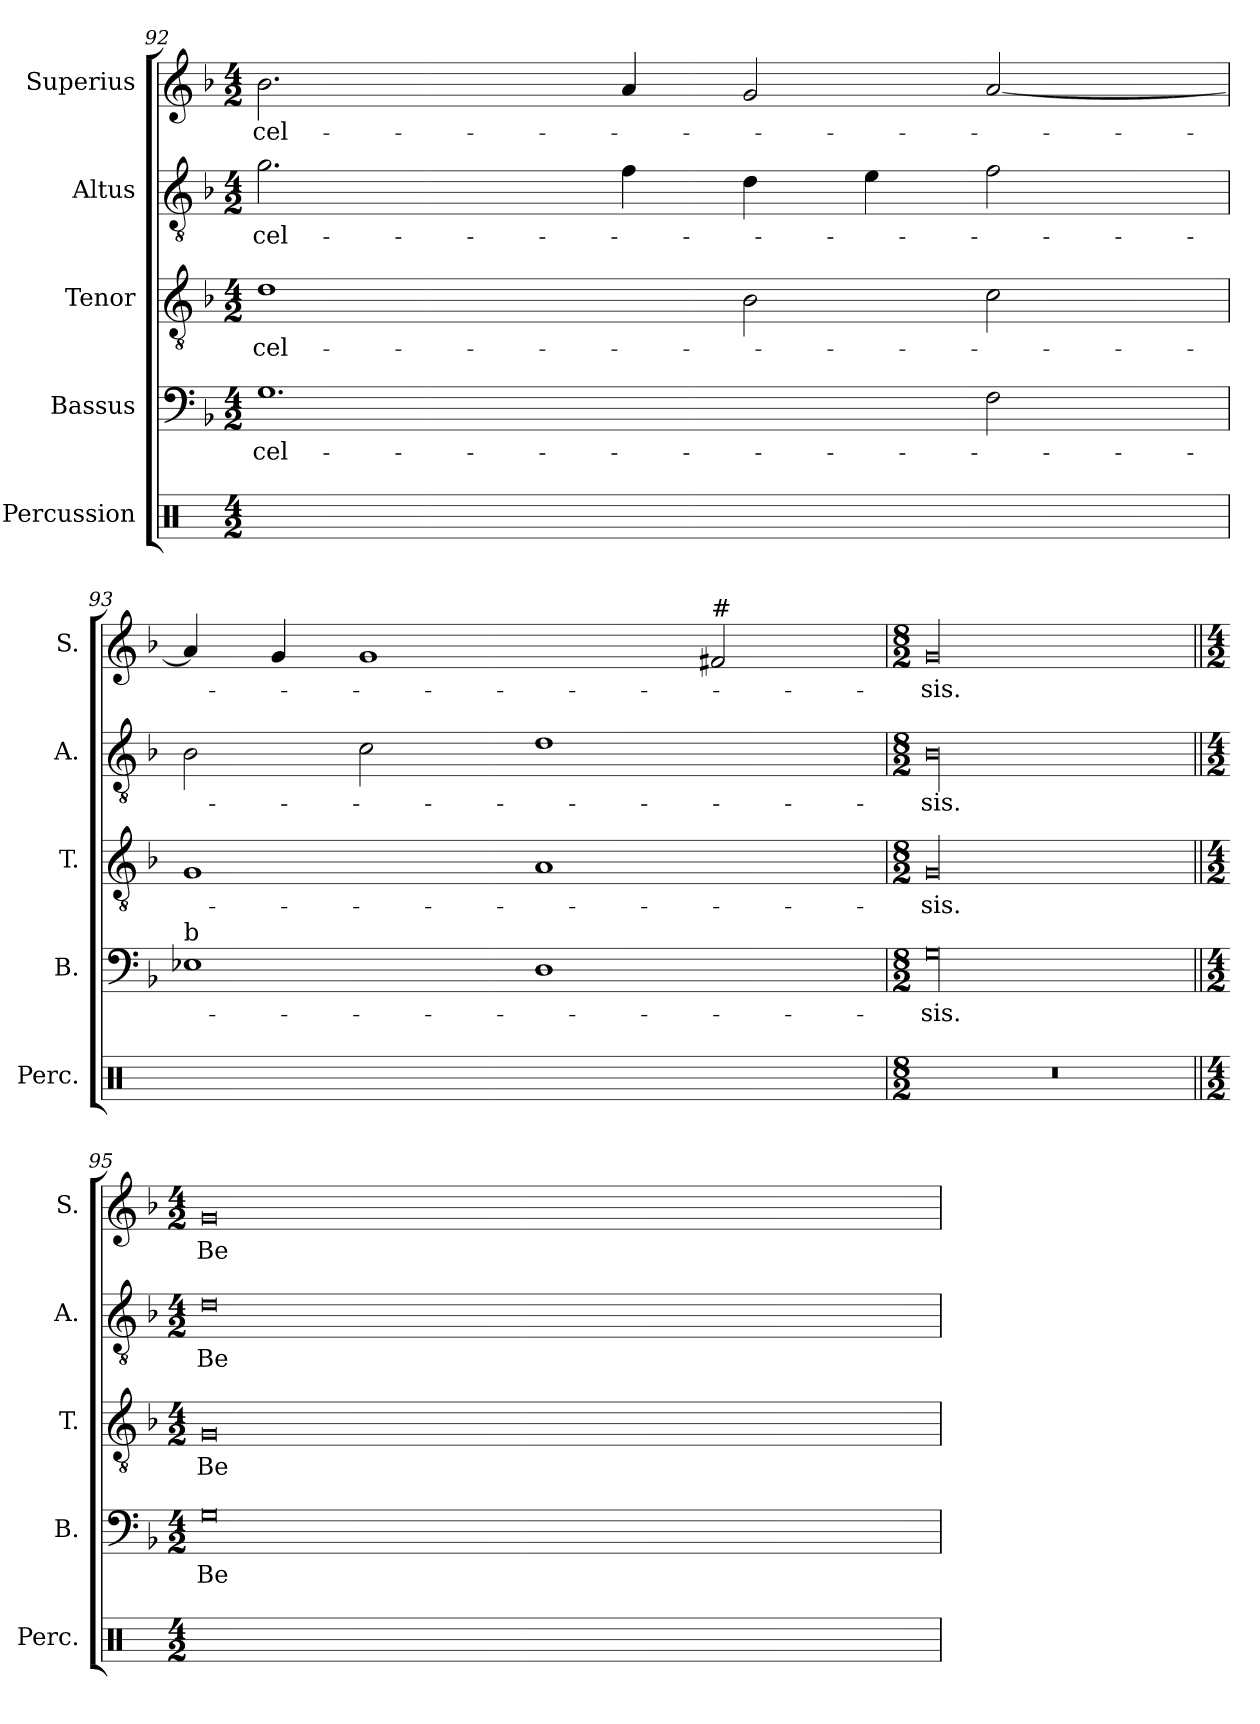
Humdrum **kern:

**kern	**kern	**text	**kern	**text	**kern	**text	**kern	**text
*part5	*part4	*part4	*part3	*part3	*part2	*part2	*part1	*part1
*staff5	*staff4	*staff4	*staff3	*staff3	*staff2	*staff2	*staff1	*staff1
*I"Percussion	*I"Bassus	*	*I"Tenor	*	*I"Altus	*	*I"Superius	*
*I'Perc.	*I'B.	*	*I'T.	*	*I'A.	*	*I'S.	*
*clefX	*clefF4	*	*clefGv2	*	*clefGv2	*	*clefG2	*
*	*	*	*ITrd7c12	*	*ITrd7c12	*	*	*
*k[]	*k[b-]	*	*k[b-]	*	*k[b-]	*	*k[b-]	*
*C:	*F:	*	*F:	*	*F:	*	*F:	*
*M4/2	*M4/2	*	*M4/2	*	*M4/2	*	*M4/2	*
=92	=92	=92	=92	=92	=92	=92	=92	=92
!	!	!LO:LY:b:color=#000000	!	!	!	!	!	!
!	!	!	!	!LO:LY:b:color=#000000	!	!	!	!
!	!	!	!	!	!	!LO:LY:b:color=#000000	!	!
!	!	!	!	!	!	!	!	!LO:LY:b:color=#000000
16Rei/LLyy	1.Gi	-cel-	1Di	-cel-	2.Gi\	-cel-	2.b-i\	-cel-
16Rei/yy	.	.	.	.	.	.	.	.
16Rei/yy	.	.	.	.	.	.	.	.
16Rei/JJyy	.	.	.	.	.	.	.	.
16Rei/LLyy	.	.	.	.	.	.	.	.
16Rei/yy	.	.	.	.	.	.	.	.
16Rei/yy	.	.	.	.	.	.	.	.
16Rei/JJyy	.	.	.	.	.	.	.	.
16Rei/LLyy	.	.	.	.	.	.	.	.
16Rei/yy	.	.	.	.	.	.	.	.
16Rei/yy	.	.	.	.	.	.	.	.
16Rei/JJyy	.	.	.	.	.	.	.	.
16Rei/LLyy	.	.	.	.	4Fi\	.	4ai/	.
16Rei/yy	.	.	.	.	.	.	.	.
16Rei/yy	.	.	.	.	.	.	.	.
16Rei/JJyy	.	.	.	.	.	.	.	.
16Rei/LLyy	.	.	2BB-i\	.	4Di\	.	2gi/	.
16Rei/yy	.	.	.	.	.	.	.	.
16Rei/yy	.	.	.	.	.	.	.	.
16Rei/JJyy	.	.	.	.	.	.	.	.
16Rei/LLyy	.	.	.	.	4Ei\	.	.	.
16Rei/yy	.	.	.	.	.	.	.	.
16Rei/yy	.	.	.	.	.	.	.	.
16Rei/JJyy	.	.	.	.	.	.	.	.
16Rei/LLyy	2Fi\	.	2Ci\	.	2Fi\	.	[<2ai/	.
16Rei/yy	.	.	.	.	.	.	.	.
16Rei/yy	.	.	.	.	.	.	.	.
16Rei/JJyy	.	.	.	.	.	.	.	.
16Rei/LLyy	.	.	.	.	.	.	.	.
16Rei/yy	.	.	.	.	.	.	.	.
16Rei/yy	.	.	.	.	.	.	.	.
16Rei/JJyy	.	.	.	.	.	.	.	.
=93	=93	=93	=93	=93	=93	=93	=93	=93
!	!LO:TX:a:t=b	!	!	!	!	!	!	!
16Rei/LLyy	1E-j	.	1GGi	.	2BB-i\	.	4ai/]	.
16Rei/yy	.	.	.	.	.	.	.	.
16Rei/yy	.	.	.	.	.	.	.	.
16Rei/JJyy	.	.	.	.	.	.	.	.
16Rei/LLyy	.	.	.	.	.	.	4gi/	.
16Rei/yy	.	.	.	.	.	.	.	.
16Rei/yy	.	.	.	.	.	.	.	.
16Rei/JJyy	.	.	.	.	.	.	.	.
16Rei/LLyy	.	.	.	.	2Ci\	.	1gi	.
16Rei/yy	.	.	.	.	.	.	.	.
16Rei/yy	.	.	.	.	.	.	.	.
16Rei/JJyy	.	.	.	.	.	.	.	.
16Rei/LLyy	.	.	.	.	.	.	.	.
16Rei/yy	.	.	.	.	.	.	.	.
16Rei/yy	.	.	.	.	.	.	.	.
16Rei/JJyy	.	.	.	.	.	.	.	.
16Rei/LLyy	1Di	.	1AAi	.	1Di	.	.	.
16Rei/yy	.	.	.	.	.	.	.	.
16Rei/yy	.	.	.	.	.	.	.	.
16Rei/JJyy	.	.	.	.	.	.	.	.
16Rei/LLyy	.	.	.	.	.	.	.	.
16Rei/yy	.	.	.	.	.	.	.	.
16Rei/yy	.	.	.	.	.	.	.	.
16Rei/JJyy	.	.	.	.	.	.	.	.
!	!	!	!	!	!	!	!LO:TX:a:t=#	!
16Rei/LLyy	.	.	.	.	.	.	2f#j/	.
16Rei/yy	.	.	.	.	.	.	.	.
16Rei/yy	.	.	.	.	.	.	.	.
16Rei/JJyy	.	.	.	.	.	.	.	.
16Rei/LLyy	.	.	.	.	.	.	.	.
16Rei/yy	.	.	.	.	.	.	.	.
16Rei/yy	.	.	.	.	.	.	.	.
16Rei/JJyy	.	.	.	.	.	.	.	.
=94	=94	=94	=94	=94	=94	=94	=94	=94
*M8/2	*M8/2	*	*M8/2	*	*M8/2	*	*M8/2	*
!LO:N:vis=1	!	!	!	!	!	!	!	!
!	!	!LO:LY:b:color=#000000	!	!	!	!	!	!
!	!	!	!	!LO:LY:b:color=#000000	!	!	!	!
!	!	!	!	!	!	!LO:LY:b:color=#000000	!	!
!	!	!	!	!	!	!	!	!LO:LY:b:color=#000000
00r	00Gi	-sis.	00GGi	-sis.	00BB-i	-sis.	00gi	-sis.
!!LO:LB:g=z
=95||	=95||	=95||	=95||	=95||	=95||	=95||	=95||	=95||
*M4/2	*M4/2	*	*M4/2	*	*M4/2	*	*M4/2	*
!	!	!LO:LY:b:color=#000000	!	!	!	!	!	!
!	!	!	!	!LO:LY:b:color=#000000	!	!	!	!
!	!	!	!	!	!	!LO:LY:b:color=#000000	!	!
!	!	!	!	!	!	!	!	!LO:LY:b:color=#000000
16Rei/LLyy	0Gi	Be-	0GGi	Be-	0Di	Be-	0gi	Be-
16Rei/yy	.	.	.	.	.	.	.	.
16Rei/yy	.	.	.	.	.	.	.	.
16Rei/JJyy	.	.	.	.	.	.	.	.
16Rei/LLyy	.	.	.	.	.	.	.	.
16Rei/yy	.	.	.	.	.	.	.	.
16Rei/yy	.	.	.	.	.	.	.	.
16Rei/JJyy	.	.	.	.	.	.	.	.
16Rei/LLyy	.	.	.	.	.	.	.	.
16Rei/yy	.	.	.	.	.	.	.	.
16Rei/yy	.	.	.	.	.	.	.	.
16Rei/JJyy	.	.	.	.	.	.	.	.
16Rei/LLyy	.	.	.	.	.	.	.	.
16Rei/yy	.	.	.	.	.	.	.	.
16Rei/yy	.	.	.	.	.	.	.	.
16Rei/JJyy	.	.	.	.	.	.	.	.
16Rei/LLyy	.	.	.	.	.	.	.	.
16Rei/yy	.	.	.	.	.	.	.	.
16Rei/yy	.	.	.	.	.	.	.	.
16Rei/JJyy	.	.	.	.	.	.	.	.
16Rei/LLyy	.	.	.	.	.	.	.	.
16Rei/yy	.	.	.	.	.	.	.	.
16Rei/yy	.	.	.	.	.	.	.	.
16Rei/JJyy	.	.	.	.	.	.	.	.
16Rei/LLyy	.	.	.	.	.	.	.	.
16Rei/yy	.	.	.	.	.	.	.	.
16Rei/yy	.	.	.	.	.	.	.	.
16Rei/JJyy	.	.	.	.	.	.	.	.
16Rei/LLyy	.	.	.	.	.	.	.	.
16Rei/yy	.	.	.	.	.	.	.	.
16Rei/yy	.	.	.	.	.	.	.	.
16Rei/JJyy	.	.	.	.	.	.	.	.
=	=	=	=	=	=	=	=	=
*-	*-	*-	*-	*-	*-	*-	*-	*-
